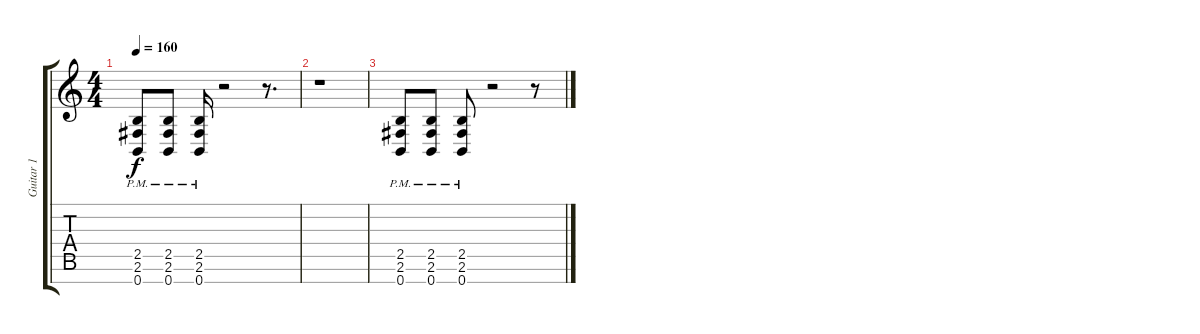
\track ("Guitar 1            " "Guitar 1  ") {instrument overdrivenguitar}
\staff {score tabs}
\tuning (E4 B3 G3 D3 A2 E2 B1) {hide}
\ts (4 4)
\tempo 160
\clef g2
\ks c
(2.5{pm} 2.6{pm} 0.7{pm}).8{dy f} (2.5{pm} 2.6{pm} 0.7{pm}).8 (2.5{pm} 2.6{pm} 0.7{pm}).16 r.2 r.8{d} |
r.1 |
(2.5{pm} 2.6{pm} 0.7{pm}).8 (2.5{pm} 2.6{pm} 0.7{pm}).8 (2.5{pm} 2.6{pm} 0.7{pm}).8 r.2 r.8
